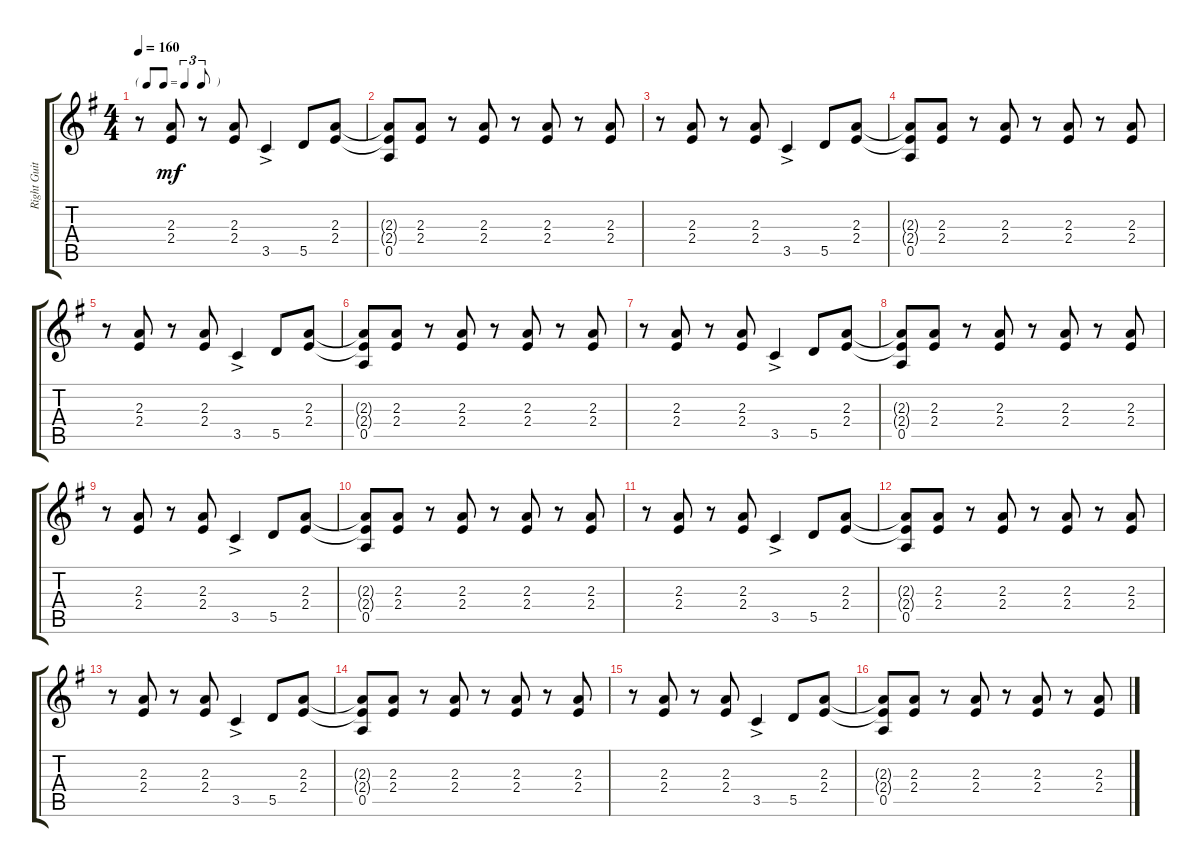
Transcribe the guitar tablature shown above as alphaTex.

\track ("Right Guitar" "Right Guit") {instrument distortionguitar}
\staff {score tabs}
\tuning (E4 B3 G3 D3 A2 E2) {hide}
\ts (4 4)
\tf triplet8th
\tempo 160
\clef g2
\ks g
r.8{dy mf} (2.3 2.4).8 r.8 (2.3 2.4).8 3.5{ac}.4 5.5.8 (2.3 2.4).8 |
(2.3{t} 2.4{t} 0.5).8 (2.3 2.4).8 r.8 (2.3 2.4).8 r.8 (2.3 2.4).8 r.8 (2.3 2.4).8 |
r.8 (2.3 2.4).8 r.8 (2.3 2.4).8 3.5{ac}.4 5.5.8 (2.3 2.4).8 |
(2.3{t} 2.4{t} 0.5).8 (2.3 2.4).8 r.8 (2.3 2.4).8 r.8 (2.3 2.4).8 r.8 (2.3 2.4).8 |
r.8 (2.3 2.4).8 r.8 (2.3 2.4).8 3.5{ac}.4 5.5.8 (2.3 2.4).8 |
(2.3{t} 2.4{t} 0.5).8 (2.3 2.4).8 r.8 (2.3 2.4).8 r.8 (2.3 2.4).8 r.8 (2.3 2.4).8 |
r.8 (2.3 2.4).8 r.8 (2.3 2.4).8 3.5{ac}.4 5.5.8 (2.3 2.4).8 |
(2.3{t} 2.4{t} 0.5).8 (2.3 2.4).8 r.8 (2.3 2.4).8 r.8 (2.3 2.4).8 r.8 (2.3 2.4).8 |
r.8 (2.3 2.4).8 r.8 (2.3 2.4).8 3.5{ac}.4 5.5.8 (2.3 2.4).8 |
(2.3{t} 2.4{t} 0.5).8 (2.3 2.4).8 r.8 (2.3 2.4).8 r.8 (2.3 2.4).8 r.8 (2.3 2.4).8 |
r.8 (2.3 2.4).8 r.8 (2.3 2.4).8 3.5{ac}.4 5.5.8 (2.3 2.4).8 |
(2.3{t} 2.4{t} 0.5).8 (2.3 2.4).8 r.8 (2.3 2.4).8 r.8 (2.3 2.4).8 r.8 (2.3 2.4).8 |
r.8 (2.3 2.4).8 r.8 (2.3 2.4).8 3.5{ac}.4 5.5.8 (2.3 2.4).8 |
(2.3{t} 2.4{t} 0.5).8 (2.3 2.4).8 r.8 (2.3 2.4).8 r.8 (2.3 2.4).8 r.8 (2.3 2.4).8 |
r.8 (2.3 2.4).8 r.8 (2.3 2.4).8 3.5{ac}.4 5.5.8 (2.3 2.4).8 |
(2.3{t} 2.4{t} 0.5).8 (2.3 2.4).8 r.8 (2.3 2.4).8 r.8 (2.3 2.4).8 r.8 (2.3 2.4).8
